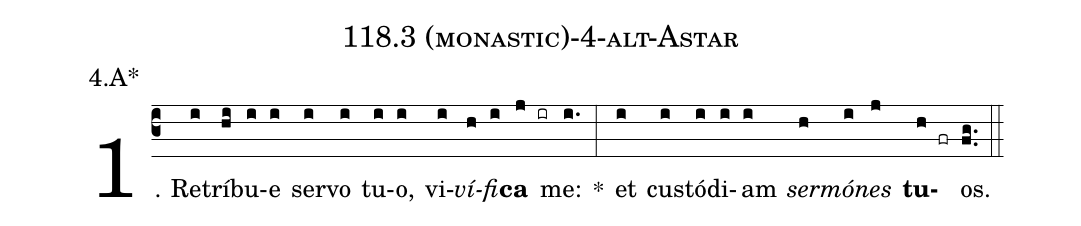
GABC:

name: 118.3 (monastic)-4-alt-Astar;
annotation: 4.A*;
%%
(c3)1. Re(i)trí(hi)bu(i)e(i) ser(i)vo(i) tu(i)o,(i) vi(i)<i>ví</i>(h)<i>fi</i>(i)<b>ca</b>(j ir) me:(i.) *(:) et(i) cus(i)tó(i)di(i)am(i) <i>ser</i>(h)<i>mó</i>(i)<i>nes</i>(j) <b>tu</b>(h fr)os.(fg..) (::)
